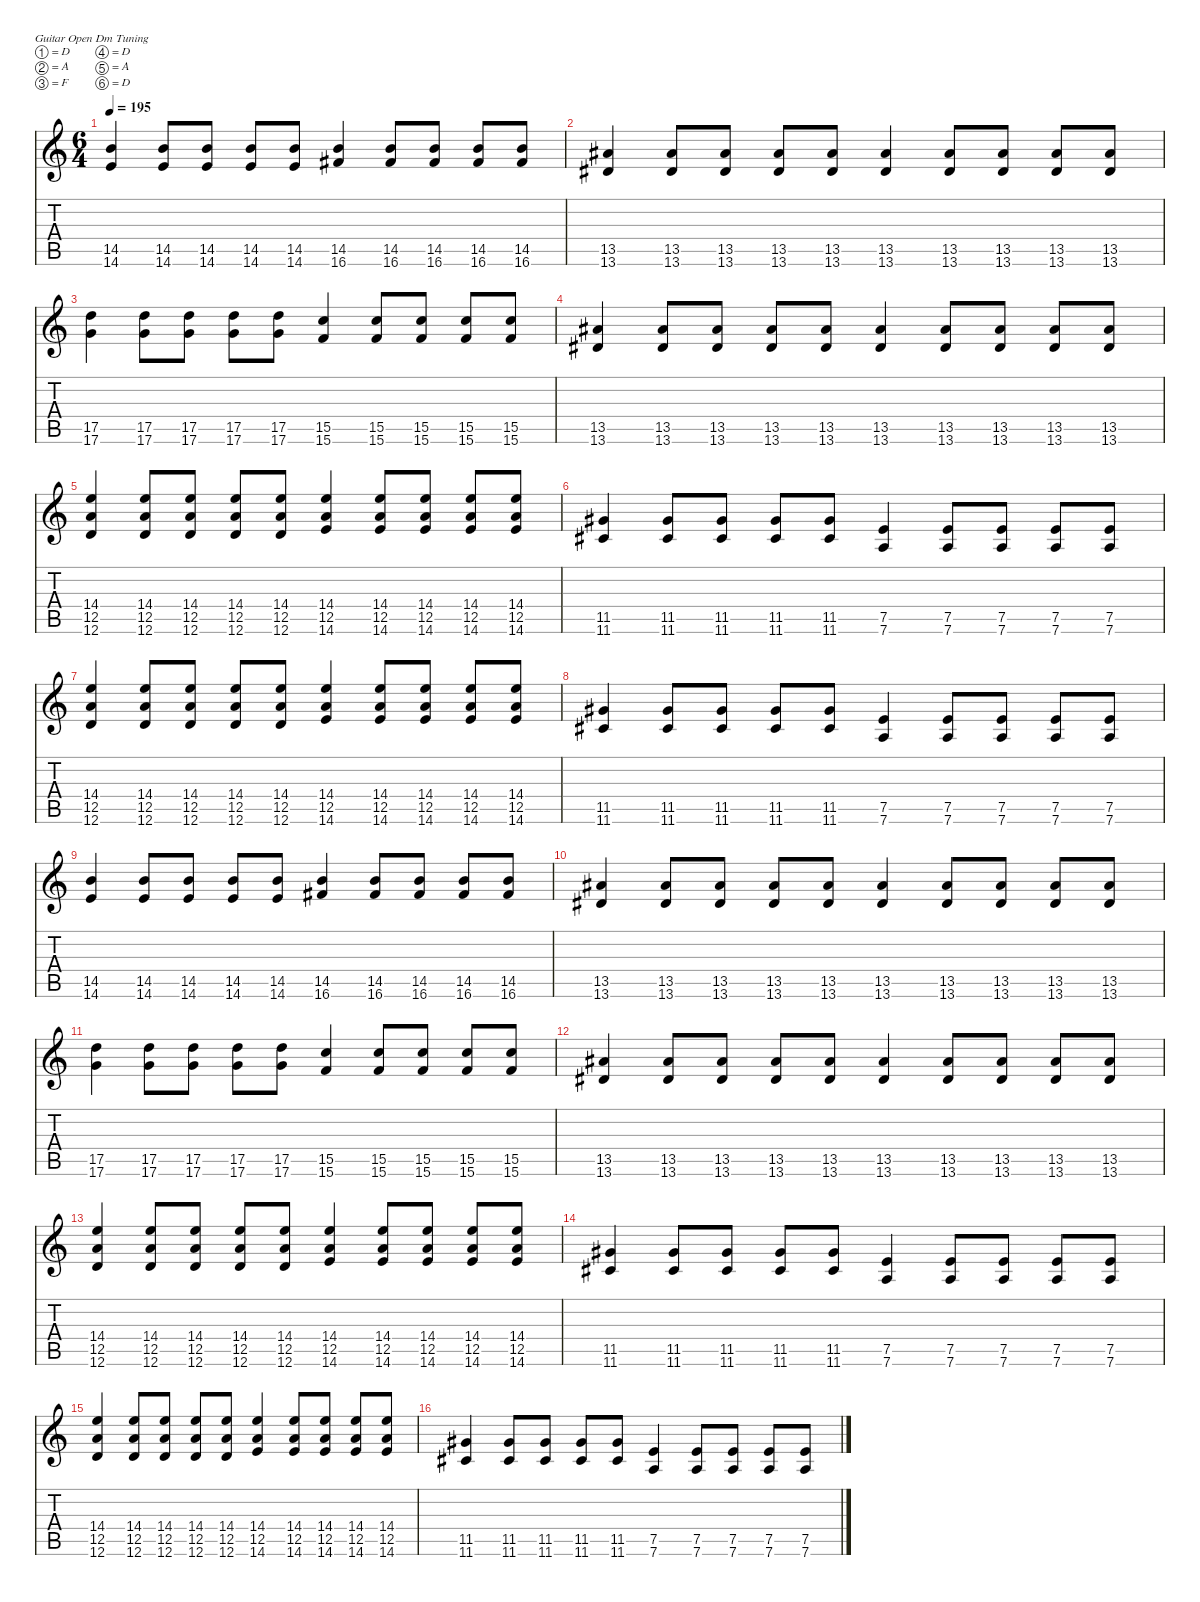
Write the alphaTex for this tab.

\defaultSystemsLayout 4
\hideDynamics
\bracketExtendMode nobrackets
\singleTrackTrackNamePolicy hidden
\multiTrackTrackNamePolicy hidden
\firstSystemTrackNameMode fullname
\firstSystemTrackNameOrientation horizontal
\otherSystemsTrackNameOrientation horizontal
\track ("Guitar 1" "dist.guit.") {defaultSystemsLayout 4 mute instrument distortionguitar}
\staff {score tabs}
\tuning (D4 A3 F3 D3 A2 D2)
\ts (6 4)
\tempo 195
\clef g2
\ks c
(14.5 14.6).4{dy f beam Up} (14.5 14.6).8{beam Up} (14.5 14.6).8{beam Up} (14.5 14.6).8{beam Up} (14.5 14.6).8{beam Up} (14.5 16.6{acc #}).4{beam Up} (14.5 16.6{acc #}).8{beam Up} (14.5 16.6{acc #}).8{beam Up} (14.5 16.6{acc #}).8{beam Up} (14.5 16.6{acc #}).8{beam Up} |
(13.5{acc #} 13.6{acc #}).4{beam Up} (13.5{acc #} 13.6{acc #}).8{beam Up} (13.5{acc #} 13.6{acc #}).8{beam Up} (13.5{acc #} 13.6{acc #}).8{beam Up} (13.5{acc #} 13.6{acc #}).8{beam Up} (13.5{acc #} 13.6{acc #}).4{beam Up} (13.5{acc #} 13.6{acc #}).8{beam Up} (13.5{acc #} 13.6{acc #}).8{beam Up} (13.5{acc #} 13.6{acc #}).8{beam Up} (13.5{acc #} 13.6{acc #}).8{beam Up} |
(17.5 17.6).4{beam Down} (17.5 17.6).8{beam Down} (17.5 17.6).8{beam Down} (17.5 17.6).8{beam Down} (17.5 17.6).8{beam Down} (15.5 15.6).4{beam Up} (15.5 15.6).8{beam Up} (15.5 15.6).8{beam Up} (15.5 15.6).8{beam Up} (15.5 15.6).8{beam Up} |
(13.5{acc #} 13.6{acc #}).4{beam Up} (13.5{acc #} 13.6{acc #}).8{beam Up} (13.5{acc #} 13.6{acc #}).8{beam Up} (13.5{acc #} 13.6{acc #}).8{beam Up} (13.5{acc #} 13.6{acc #}).8{beam Up} (13.5{acc #} 13.6{acc #}).4{beam Up} (13.5{acc #} 13.6{acc #}).8{beam Up} (13.5{acc #} 13.6{acc #}).8{beam Up} (13.5{acc #} 13.6{acc #}).8{beam Up} (13.5{acc #} 13.6{acc #}).8{beam Up} |
(14.4 12.5 12.6).4{beam Up} (14.4 12.5 12.6).8{beam Up} (14.4 12.5 12.6).8{beam Up} (14.4 12.5 12.6).8{beam Up} (14.4 12.5 12.6).8{beam Up} (14.4 12.5 14.6).4{beam Up} (14.4 12.5 14.6).8{beam Up} (14.4 12.5 14.6).8{beam Up} (14.4 12.5 14.6).8{beam Up} (14.4 12.5 14.6).8{beam Up} |
(11.5{acc #} 11.6{acc #}).4{beam Up} (11.5{acc #} 11.6{acc #}).8{beam Up} (11.5{acc #} 11.6{acc #}).8{beam Up} (11.5{acc #} 11.6{acc #}).8{beam Up} (11.5{acc #} 11.6{acc #}).8{beam Up} (7.5 7.6).4{beam Up} (7.5 7.6).8{beam Up} (7.5 7.6).8{beam Up} (7.5 7.6).8{beam Up} (7.5 7.6).8{beam Up} |
(14.4 12.5 12.6).4{beam Up} (14.4 12.5 12.6).8{beam Up} (14.4 12.5 12.6).8{beam Up} (14.4 12.5 12.6).8{beam Up} (14.4 12.5 12.6).8{beam Up} (14.4 12.5 14.6).4{beam Up} (14.4 12.5 14.6).8{beam Up} (14.4 12.5 14.6).8{beam Up} (14.4 12.5 14.6).8{beam Up} (14.4 12.5 14.6).8{beam Up} |
(11.5{acc #} 11.6{acc #}).4{beam Up} (11.5{acc #} 11.6{acc #}).8{beam Up} (11.5{acc #} 11.6{acc #}).8{beam Up} (11.5{acc #} 11.6{acc #}).8{beam Up} (11.5{acc #} 11.6{acc #}).8{beam Up} (7.5 7.6).4{beam Up} (7.5 7.6).8{beam Up} (7.5 7.6).8{beam Up} (7.5 7.6).8{beam Up} (7.5 7.6).8{beam Up} |
(14.5 14.6).4{beam Up} (14.5 14.6).8{beam Up} (14.5 14.6).8{beam Up} (14.5 14.6).8{beam Up} (14.5 14.6).8{beam Up} (14.5 16.6{acc #}).4{beam Up} (14.5 16.6{acc #}).8{beam Up} (14.5 16.6{acc #}).8{beam Up} (14.5 16.6{acc #}).8{beam Up} (14.5 16.6{acc #}).8{beam Up} |
(13.5{acc #} 13.6{acc #}).4{beam Up} (13.5{acc #} 13.6{acc #}).8{beam Up} (13.5{acc #} 13.6{acc #}).8{beam Up} (13.5{acc #} 13.6{acc #}).8{beam Up} (13.5{acc #} 13.6{acc #}).8{beam Up} (13.5{acc #} 13.6{acc #}).4{beam Up} (13.5{acc #} 13.6{acc #}).8{beam Up} (13.5{acc #} 13.6{acc #}).8{beam Up} (13.5{acc #} 13.6{acc #}).8{beam Up} (13.5{acc #} 13.6{acc #}).8{beam Up} |
(17.5 17.6).4{beam Down} (17.5 17.6).8{beam Down} (17.5 17.6).8{beam Down} (17.5 17.6).8{beam Down} (17.5 17.6).8{beam Down} (15.5 15.6).4{beam Up} (15.5 15.6).8{beam Up} (15.5 15.6).8{beam Up} (15.5 15.6).8{beam Up} (15.5 15.6).8{beam Up} |
(13.5{acc #} 13.6{acc #}).4{beam Up} (13.5{acc #} 13.6{acc #}).8{beam Up} (13.5{acc #} 13.6{acc #}).8{beam Up} (13.5{acc #} 13.6{acc #}).8{beam Up} (13.5{acc #} 13.6{acc #}).8{beam Up} (13.5{acc #} 13.6{acc #}).4{beam Up} (13.5{acc #} 13.6{acc #}).8{beam Up} (13.5{acc #} 13.6{acc #}).8{beam Up} (13.5{acc #} 13.6{acc #}).8{beam Up} (13.5{acc #} 13.6{acc #}).8{beam Up} |
(14.4 12.5 12.6).4{beam Up} (14.4 12.5 12.6).8{beam Up} (14.4 12.5 12.6).8{beam Up} (14.4 12.5 12.6).8{beam Up} (14.4 12.5 12.6).8{beam Up} (14.4 12.5 14.6).4{beam Up} (14.4 12.5 14.6).8{beam Up} (14.4 12.5 14.6).8{beam Up} (14.4 12.5 14.6).8{beam Up} (14.4 12.5 14.6).8{beam Up} |
(11.5{acc #} 11.6{acc #}).4{beam Up} (11.5{acc #} 11.6{acc #}).8{beam Up} (11.5{acc #} 11.6{acc #}).8{beam Up} (11.5{acc #} 11.6{acc #}).8{beam Up} (11.5{acc #} 11.6{acc #}).8{beam Up} (7.5 7.6).4{beam Up} (7.5 7.6).8{beam Up} (7.5 7.6).8{beam Up} (7.5 7.6).8{beam Up} (7.5 7.6).8{beam Up} |
(14.4 12.5 12.6).4{beam Up} (14.4 12.5 12.6).8{beam Up} (14.4 12.5 12.6).8{beam Up} (14.4 12.5 12.6).8{beam Up} (14.4 12.5 12.6).8{beam Up} (14.4 12.5 14.6).4{beam Up} (14.4 12.5 14.6).8{beam Up} (14.4 12.5 14.6).8{beam Up} (14.4 12.5 14.6).8{beam Up} (14.4 12.5 14.6).8{beam Up} |
(11.5{acc #} 11.6{acc #}).4{beam Up} (11.5{acc #} 11.6{acc #}).8{beam Up} (11.5{acc #} 11.6{acc #}).8{beam Up} (11.5{acc #} 11.6{acc #}).8{beam Up} (11.5{acc #} 11.6{acc #}).8{beam Up} (7.5 7.6).4{beam Up} (7.5 7.6).8{beam Up} (7.5 7.6).8{beam Up} (7.5 7.6).8{beam Up} (7.5 7.6).8{beam Up}
